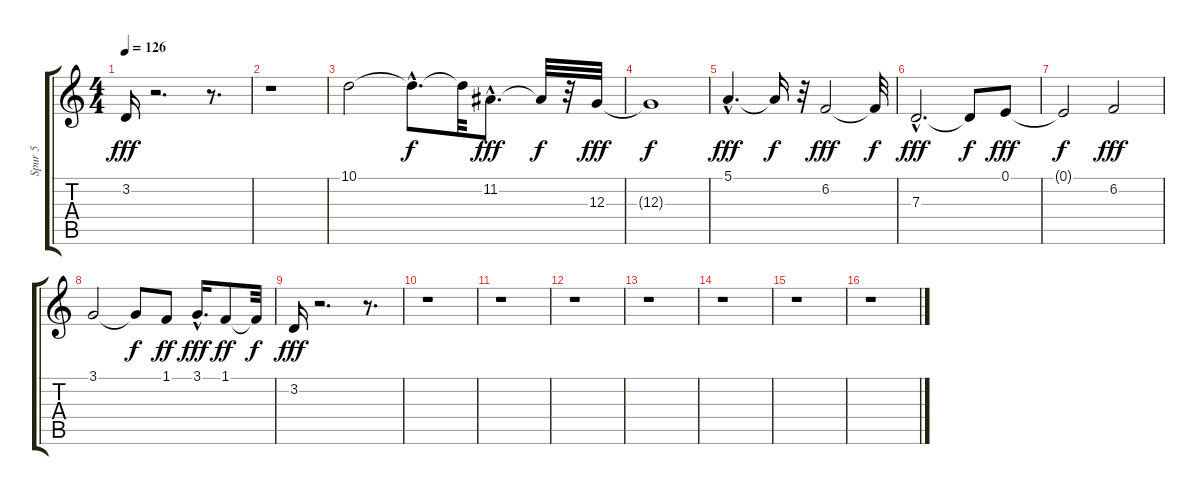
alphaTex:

\track ("Spur 5" "Spur 5") {instrument stringensemble1}
\staff {score tabs}
\tuning (E4 B3 G3 D3 A2 E2) {hide}
\ts (4 4)
\tempo 126
\clef g2
\ks c
3.2.16{dy fff} r.2{d} r.8{d} |
r.1 |
10.1.2 10.1{hac t}.8{d dy f} 10.1{t}.32 11.2{hac}.8{d dy fff} 11.2{t}.32{dy f} r.32 12.3.32{dy fff} |
12.3{t}.1{dy f} |
5.1{hac}.4{d dy fff} 5.1{t}.16{dy f} r.32 6.2.2{dy fff} 6.2{t}.32{dy f} |
7.3{hac}.2{d dy fff} 7.3{t}.8{dy f} 0.1.8{dy fff} |
0.1{t}.2{dy f} 6.2.2{dy fff} |
3.1.2 3.1{t}.8{dy f} 1.1.8{dy ff} 3.1{hac}.16{d dy fff} 1.1.8{dy ff} 1.1{t}.32{dy f} |
3.2.16{dy fff} r.2{d} r.8{d} |
r.1 |
r.1 |
r.1 |
r.1 |
r.1 |
r.1 |
r.1
